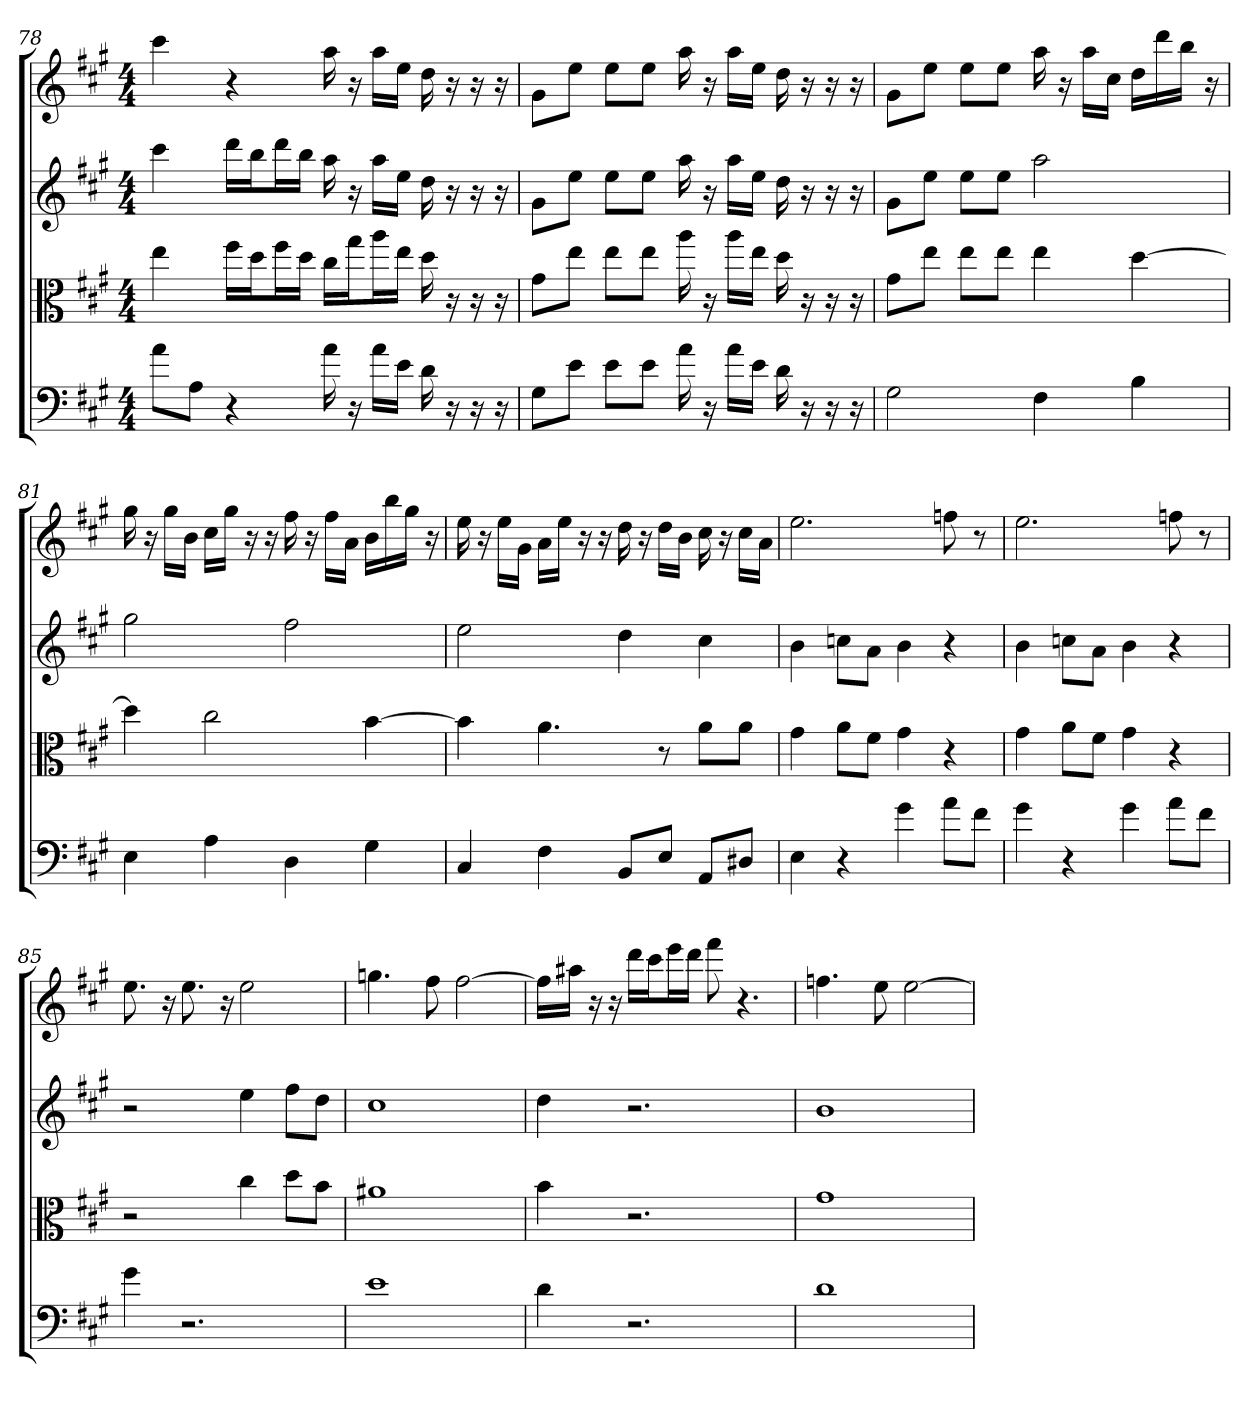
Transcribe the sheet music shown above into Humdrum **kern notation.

**kern	**kern	**kern	**kern
*part4	*part3	*part2	*part1
*staff4	*staff3	*staff2	*staff1
*clefF4	*clefC3	*clefG2	*clefG2
*k[f#c#g#]	*k[f#c#g#]	*k[f#c#g#]	*k[f#c#g#]
*A:	*A:	*A:	*A:
*M4/4	*M4/4	*M4/4	*M4/4
=78	=78	=78	=78
8a\L	4ee	4ccc#	4ccc#
8A\J	.	.	.
4r	16ff#\LL	16ddd\LL	4r
.	16dd\J	16bb\J	.
.	16ff#\L	16ddd\L	.
.	16dd\JJ	16bb\JJ	.
16a	16cc#\LL	16aa	16aa
16r	16gg#\J	16r	16r
16a\LL	16aa\L	16aa\LL	16aa\LL
16e\JJ	16ee\JJ	16ee\JJ	16ee\JJ
16d	16dd	16dd	16dd
16r	16r	16r	16r
16r	16r	16r	16r
16r	16r	16r	16r
=79	=79	=79	=79
8G#\L	8g#\L	8g#\L	8g#\L
8e\J	8ee\J	8ee\J	8ee\J
8e\L	8ee\L	8ee\L	8ee\L
8e\J	8ee\J	8ee\J	8ee\J
16a	16aa	16aa	16aa
16r	16r	16r	16r
16a\LL	16aa\LL	16aa\LL	16aa\LL
16e\JJ	16ee\JJ	16ee\JJ	16ee\JJ
16d	16dd	16dd	16dd
16r	16r	16r	16r
16r	16r	16r	16r
16r	16r	16r	16r
=80	=80	=80	=80
2G#	8g#\L	8g#\L	8g#\L
.	8ee\J	8ee\J	8ee\J
.	8ee\L	8ee\L	8ee\L
.	8ee\J	8ee\J	8ee\J
4F#	4ee	2aa	16aa
.	.	.	16r
.	.	.	16aa\LL
.	.	.	16cc#\JJ
4B	[4dd	.	16dd\LL
.	.	.	16ddd\
.	.	.	16bb\JJ
.	.	.	16r
=81	=81	=81	=81
4E	4dd]	2gg#	16gg#
.	.	.	16r
.	.	.	16gg#\LL
.	.	.	16b\JJ
4A	2cc#	.	16cc#\LL
.	.	.	16gg#\JJ
.	.	.	16r
.	.	.	16r
4D	.	2ff#	16ff#
.	.	.	16r
.	.	.	16ff#\LL
.	.	.	16a\JJ
4G#	[4b	.	16b\LL
.	.	.	16bb\
.	.	.	16gg#\JJ
.	.	.	16r
=82	=82	=82	=82
4C#	4b]	2ee	16ee
.	.	.	16r
.	.	.	16ee\LL
.	.	.	16g#\JJ
4F#	4.a	.	16a\LL
.	.	.	16ee\JJ
.	.	.	16r
.	.	.	16r
8BB/L	.	4dd	16dd
.	.	.	16r
8E/J	8r	.	16dd\LL
.	.	.	16b\JJ
8AA/L	8a\L	4cc#	16cc#
.	.	.	16r
8D#X/J	8a\J	.	16cc#\LL
.	.	.	16a\JJ
=83	=83	=83	=83
4E	4g#	4b	2.ee
4r	8a\L	8ccn\L	.
.	8f#\J	8a\J	.
4g#	4g#	4b	.
8a\L	4r	4r	8ffn
8f#\J	.	.	8r
=84	=84	=84	=84
4g#	4g#	4b	2.ee
4r	8a\L	8ccn\L	.
.	8f#\J	8a\J	.
4g#	4g#	4b	.
8a\L	4r	4r	8ffn
8f#\J	.	.	8r
=85	=85	=85	=85
4g#	2r	2r	8.ee
.	.	.	16r
2.r	.	.	8.ee
.	.	.	16r
.	4cc#	4ee	2ee
.	8dd\L	8ff#\L	.
.	8b\J	8dd\J	.
=86	=86	=86	=86
1e	1a#X	1cc#	4.ggn
.	.	.	8ff#
.	.	.	[2ff#
=87	=87	=87	=87
4d	4b	4dd	16ff#\LL]
.	.	.	16aa#X\JJ
.	.	.	16r
.	.	.	16r
2.r	2.r	2.r	16ddd\LL
.	.	.	16ccc#\J
.	.	.	16eee\L
.	.	.	16ddd\JJ
.	.	.	8fff#
.	.	.	4.r
=88	=88	=88	=88
1d	1g#	1b	4.ffn
.	.	.	8ee
.	.	.	[2ee
=	=	=	=
*-	*-	*-	*-
